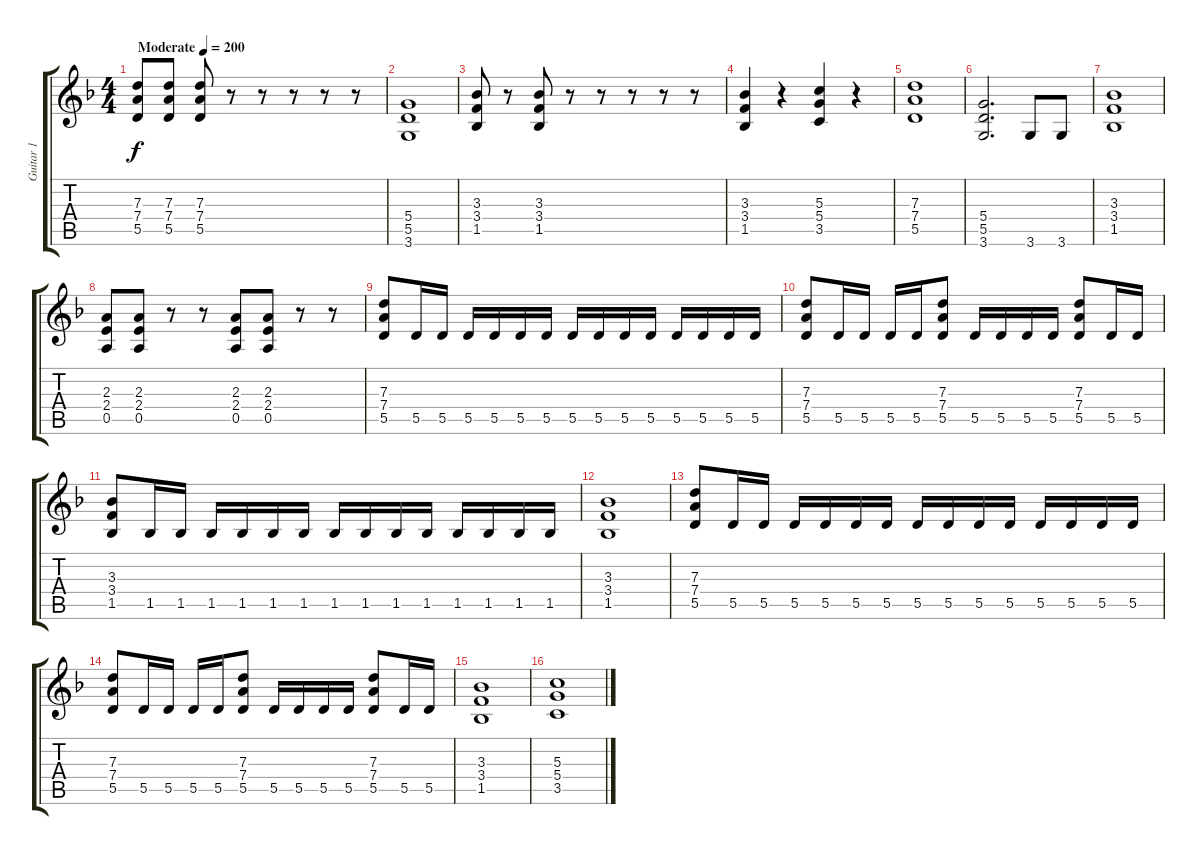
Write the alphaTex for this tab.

\track ("Guitar 1" "Guitar 1") {instrument overdrivenguitar}
\staff {score tabs}
\tuning (E4 B3 G3 D3 A2 E2) {hide}
\ts (4 4)
\tempo (200 "Moderate")
\clef g2
\ks f
(7.3 7.4 5.5).8{dy f instrument overdrivenguitar} (7.3 7.4 5.5).8 (7.3 7.4 5.5).8 r.8 r.8 r.8 r.8 r.8 |
(5.4 5.5 3.6).1 |
(3.3 3.4 1.5).8 r.8 (3.3 3.4 1.5).8 r.8 r.8 r.8 r.8 r.8 |
(3.3 3.4 1.5).4 r.4 (5.3 5.4 3.5).4 r.4 |
(7.3 7.4 5.5).1 |
(5.4 5.5 3.6).2{d} 3.6.8 3.6.8 |
(3.3 3.4 1.5).1 |
(2.3 2.4 0.5).8 (2.3 2.4 0.5).8 r.8 r.8 (2.3 2.4 0.5).8 (2.3 2.4 0.5).8 r.8 r.8 |
(7.3 7.4 5.5).8 5.5.16 5.5.16 5.5.16 5.5.16 5.5.16 5.5.16 5.5.16 5.5.16 5.5.16 5.5.16 5.5.16 5.5.16 5.5.16 5.5.16 |
(7.3 7.4 5.5).8 5.5.16 5.5.16 5.5.16 5.5.16 (7.3 7.4 5.5).8 5.5.16 5.5.16 5.5.16 5.5.16 (7.3 7.4 5.5).8 5.5.16 5.5.16 |
(3.3 3.4 1.5).8 1.5.16 1.5.16 1.5.16 1.5.16 1.5.16 1.5.16 1.5.16 1.5.16 1.5.16 1.5.16 1.5.16 1.5.16 1.5.16 1.5.16 |
(3.3 3.4 1.5).1 |
(7.3 7.4 5.5).8 5.5.16 5.5.16 5.5.16 5.5.16 5.5.16 5.5.16 5.5.16 5.5.16 5.5.16 5.5.16 5.5.16 5.5.16 5.5.16 5.5.16 |
(7.3 7.4 5.5).8 5.5.16 5.5.16 5.5.16 5.5.16 (7.3 7.4 5.5).8 5.5.16 5.5.16 5.5.16 5.5.16 (7.3 7.4 5.5).8 5.5.16 5.5.16 |
(3.3 3.4 1.5).1 |
(5.3 5.4 3.5).1
